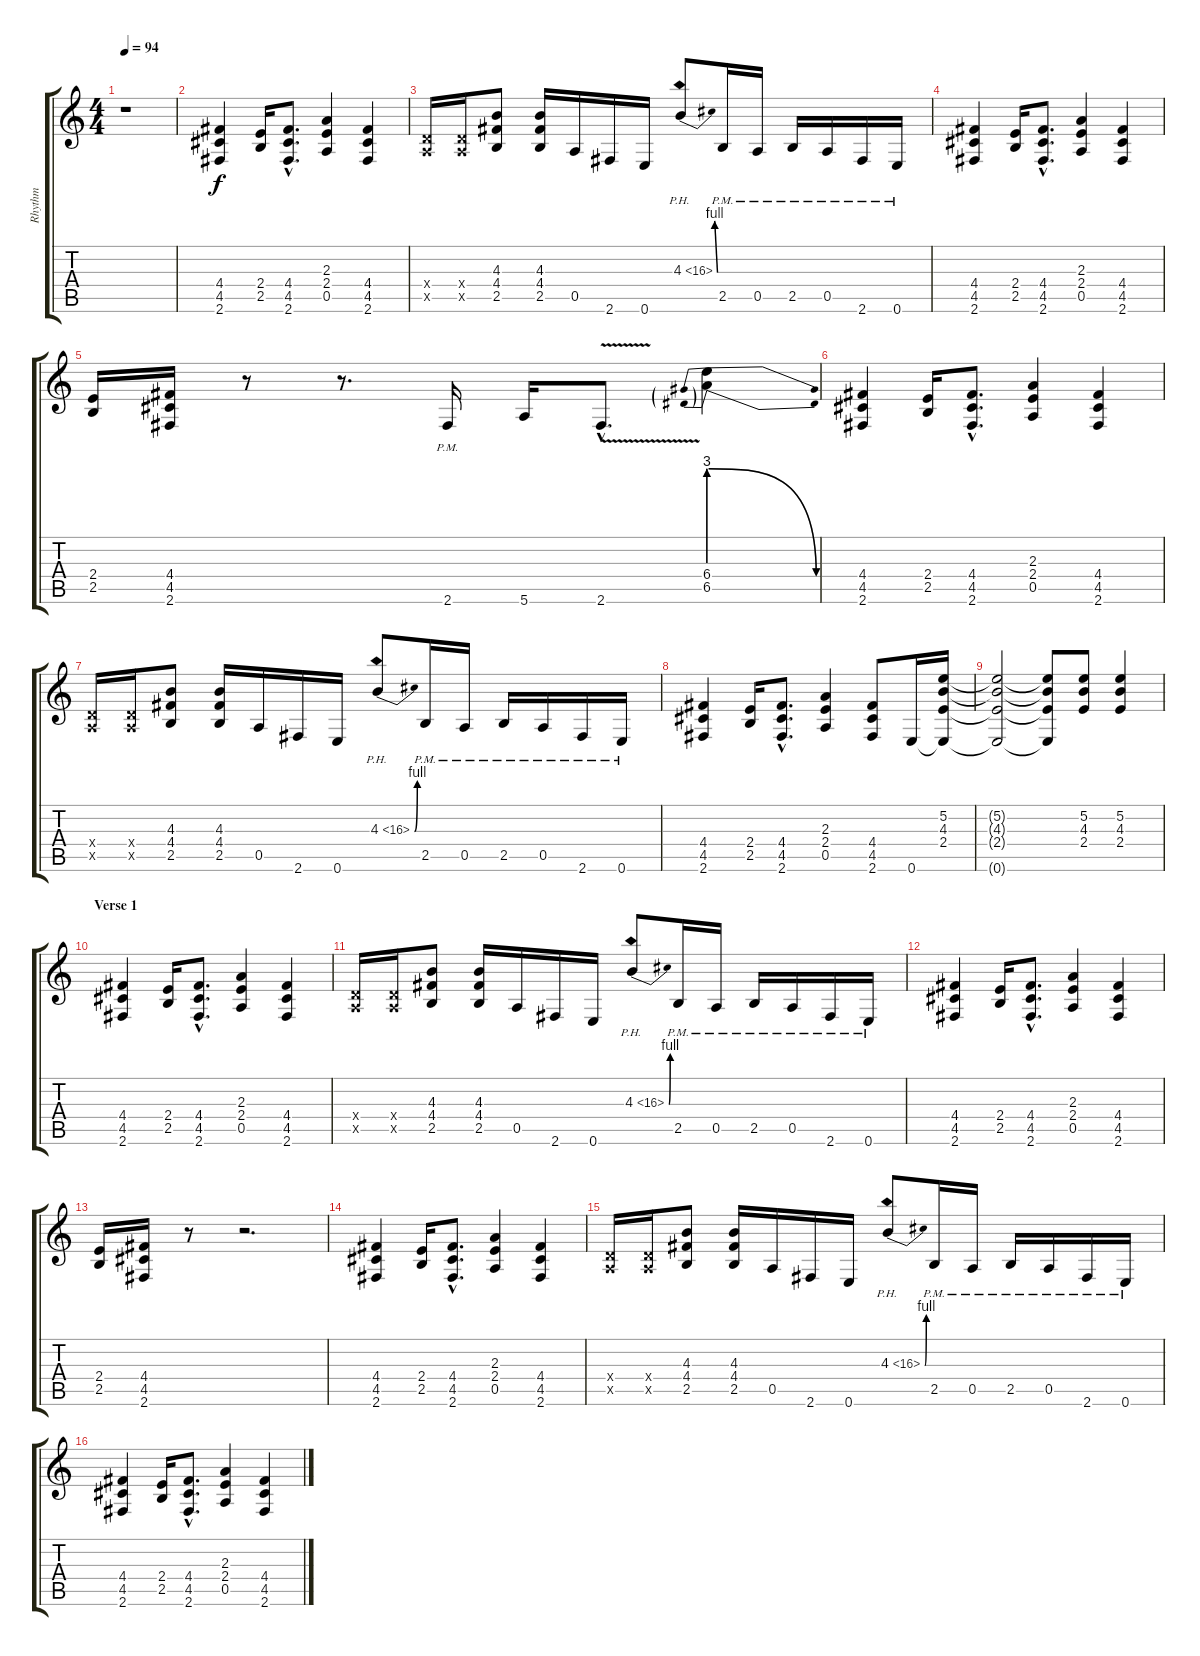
\track ("Rhythm" "Rhythm") {instrument overdrivenguitar}
\staff {score tabs}
\tuning (E4 B3 G3 D3 A2 E2) {hide}
\ts (4 4)
\tempo 94
\clef g2
\ks c
r.1{dy f instrument overdrivenguitar} |
(4.4 4.5 2.6).4 (2.4 2.5).16 (4.4{hac} 4.5{hac} 2.6{hac}).8{d} (2.3 2.4 0.5).4 (4.4 4.5 2.6).4 |
(0.4{x} 0.5{x}).16 (0.4{x} 0.5{x}).16 (4.3 4.4 2.5).8 (4.3 4.4 2.5).16 0.5.16 2.6.16 0.6.16 4.3{be (bend 0 0 60 4) ph 12}.8 2.5{pm}.16 0.5{pm}.16 2.5{pm}.16 0.5{pm}.16 2.6{pm}.16 0.6{pm}.16 |
(4.4 4.5 2.6).4 (2.4 2.5).16 (4.4{hac} 4.5{hac} 2.6{hac}).8{d} (2.3 2.4 0.5).4 (4.4 4.5 2.6).4 |
(2.4 2.5).16 (4.4 4.5 2.6).16 r.8 r.8{d} 2.6{pm}.16 5.6.16 2.6{v hac}.8{d} (6.4{be (prebendrelease 0 12 60 0)} 6.5{be (prebendrelease 0 12 60 0)}).4 |
(4.4 4.5 2.6).4 (2.4 2.5).16 (4.4{hac} 4.5{hac} 2.6{hac}).8{d} (2.3 2.4 0.5).4 (4.4 4.5 2.6).4 |
(0.4{x} 0.5{x}).16 (0.4{x} 0.5{x}).16 (4.3 4.4 2.5).8 (4.3 4.4 2.5).16 0.5.16 2.6.16 0.6.16 4.3{be (bend 0 0 60 4) ph 12}.8 2.5{pm}.16 0.5{pm}.16 2.5{pm}.16 0.5{pm}.16 2.6{pm}.16 0.6{pm}.16 |
(4.4 4.5 2.6).4 (2.4 2.5).16 (4.4{hac} 4.5{hac} 2.6{hac}).8{d} (2.3 2.4 0.5).4 (4.4 4.5 2.6).8 0.6.16 (5.2 4.3 2.4 0.6{t}).16 |
(5.2{t} 4.3{t} 2.4{t} 0.6{t}).2 (5.2{t} 4.3{t} 2.4{t} 0.6{t}).8 (5.2 4.3 2.4).8 (5.2 4.3 2.4).4 |
\section ("" "Verse 1")
(4.4 4.5 2.6).4 (2.4 2.5).16 (4.4{hac} 4.5{hac} 2.6{hac}).8{d} (2.3 2.4 0.5).4 (4.4 4.5 2.6).4 |
(0.4{x} 0.5{x}).16 (0.4{x} 0.5{x}).16 (4.3 4.4 2.5).8 (4.3 4.4 2.5).16 0.5.16 2.6.16 0.6.16 4.3{be (bend 0 0 60 4) ph 12}.8 2.5{pm}.16 0.5{pm}.16 2.5{pm}.16 0.5{pm}.16 2.6{pm}.16 0.6{pm}.16 |
(4.4 4.5 2.6).4 (2.4 2.5).16 (4.4{hac} 4.5{hac} 2.6{hac}).8{d} (2.3 2.4 0.5).4 (4.4 4.5 2.6).4 |
(2.4 2.5).16 (4.4 4.5 2.6).16 r.8 r.2{d} |
(4.4 4.5 2.6).4 (2.4 2.5).16 (4.4{hac} 4.5{hac} 2.6{hac}).8{d} (2.3 2.4 0.5).4 (4.4 4.5 2.6).4 |
(0.4{x} 0.5{x}).16 (0.4{x} 0.5{x}).16 (4.3 4.4 2.5).8 (4.3 4.4 2.5).16 0.5.16 2.6.16 0.6.16 4.3{be (bend 0 0 60 4) ph 12}.8 2.5{pm}.16 0.5{pm}.16 2.5{pm}.16 0.5{pm}.16 2.6{pm}.16 0.6{pm}.16 |
(4.4 4.5 2.6).4 (2.4 2.5).16 (4.4{hac} 4.5{hac} 2.6{hac}).8{d} (2.3 2.4 0.5).4 (4.4 4.5 2.6).4
